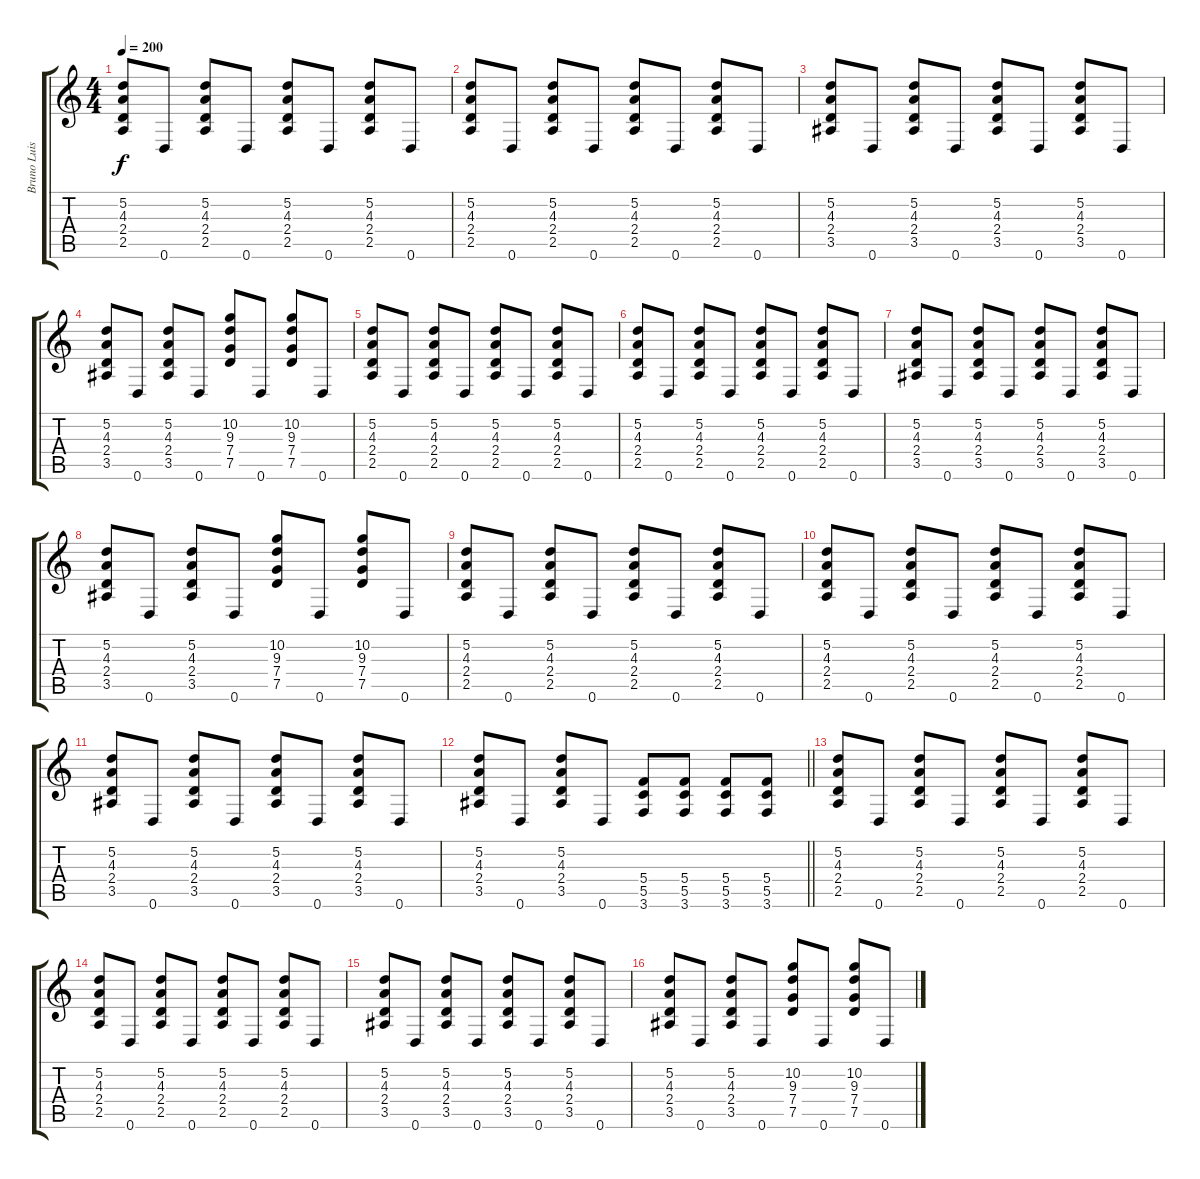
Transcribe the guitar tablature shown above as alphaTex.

\track ("Bruno Luis" "Bruno Luis") {instrument distortionguitar}
\staff {score tabs}
\tuning (D4 A3 F3 C3 G2 D2) {hide}
\ts (4 4)
\tempo 200
\clef g2
\ks c
(5.2 4.3 2.4 2.5).8{dy f} 0.6.8 (5.2 4.3 2.4 2.5).8 0.6.8 (5.2 4.3 2.4 2.5).8 0.6.8 (5.2 4.3 2.4 2.5).8 0.6.8 |
(5.2 4.3 2.4 2.5).8 0.6.8 (5.2 4.3 2.4 2.5).8 0.6.8 (5.2 4.3 2.4 2.5).8 0.6.8 (5.2 4.3 2.4 2.5).8 0.6.8 |
(5.2 4.3 2.4 3.5).8 0.6.8 (5.2 4.3 2.4 3.5).8 0.6.8 (5.2 4.3 2.4 3.5).8 0.6.8 (5.2 4.3 2.4 3.5).8 0.6.8 |
(5.2 4.3 2.4 3.5).8 0.6.8 (5.2 4.3 2.4 3.5).8 0.6.8 (10.2 9.3 7.4 7.5).8 0.6.8 (10.2 9.3 7.4 7.5).8 0.6.8 |
(5.2 4.3 2.4 2.5).8 0.6.8 (5.2 4.3 2.4 2.5).8 0.6.8 (5.2 4.3 2.4 2.5).8 0.6.8 (5.2 4.3 2.4 2.5).8 0.6.8 |
(5.2 4.3 2.4 2.5).8 0.6.8 (5.2 4.3 2.4 2.5).8 0.6.8 (5.2 4.3 2.4 2.5).8 0.6.8 (5.2 4.3 2.4 2.5).8 0.6.8 |
(5.2 4.3 2.4 3.5).8 0.6.8 (5.2 4.3 2.4 3.5).8 0.6.8 (5.2 4.3 2.4 3.5).8 0.6.8 (5.2 4.3 2.4 3.5).8 0.6.8 |
(5.2 4.3 2.4 3.5).8 0.6.8 (5.2 4.3 2.4 3.5).8 0.6.8 (10.2 9.3 7.4 7.5).8 0.6.8 (10.2 9.3 7.4 7.5).8 0.6.8 |
(5.2 4.3 2.4 2.5).8 0.6.8 (5.2 4.3 2.4 2.5).8 0.6.8 (5.2 4.3 2.4 2.5).8 0.6.8 (5.2 4.3 2.4 2.5).8 0.6.8 |
(5.2 4.3 2.4 2.5).8 0.6.8 (5.2 4.3 2.4 2.5).8 0.6.8 (5.2 4.3 2.4 2.5).8 0.6.8 (5.2 4.3 2.4 2.5).8 0.6.8 |
(5.2 4.3 2.4 3.5).8 0.6.8 (5.2 4.3 2.4 3.5).8 0.6.8 (5.2 4.3 2.4 3.5).8 0.6.8 (5.2 4.3 2.4 3.5).8 0.6.8 |
\barLineRight lightlight
(5.2 4.3 2.4 3.5).8 0.6.8 (5.2 4.3 2.4 3.5).8 0.6.8 (5.4 5.5 3.6).8 (5.4 5.5 3.6).8 (5.4 5.5 3.6).8 (5.4 5.5 3.6).8 |
(5.2 4.3 2.4 2.5).8 0.6.8 (5.2 4.3 2.4 2.5).8 0.6.8 (5.2 4.3 2.4 2.5).8 0.6.8 (5.2 4.3 2.4 2.5).8 0.6.8 |
(5.2 4.3 2.4 2.5).8 0.6.8 (5.2 4.3 2.4 2.5).8 0.6.8 (5.2 4.3 2.4 2.5).8 0.6.8 (5.2 4.3 2.4 2.5).8 0.6.8 |
(5.2 4.3 2.4 3.5).8 0.6.8 (5.2 4.3 2.4 3.5).8 0.6.8 (5.2 4.3 2.4 3.5).8 0.6.8 (5.2 4.3 2.4 3.5).8 0.6.8 |
(5.2 4.3 2.4 3.5).8 0.6.8 (5.2 4.3 2.4 3.5).8 0.6.8 (10.2 9.3 7.4 7.5).8 0.6.8 (10.2 9.3 7.4 7.5).8 0.6.8
